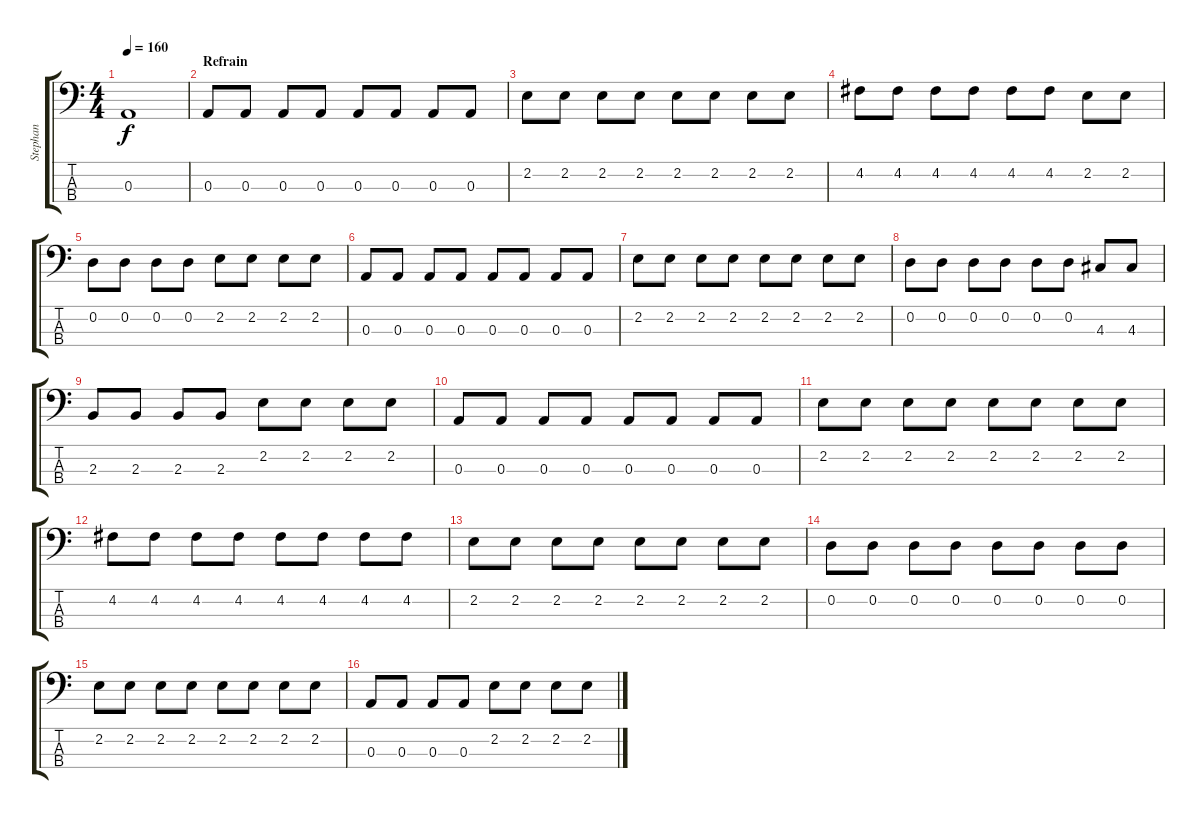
\track ("Stephan" "Stephan") {instrument electricbasspick}
\staff {score tabs}
\tuning (G2 D2 A1 E1) {hide}
\ts (4 4)
\tempo 160
\clef f4
\ks c
0.3.1{dy f} |
\section ("" "Refrain")
0.3.8 0.3.8 0.3.8 0.3.8 0.3.8 0.3.8 0.3.8 0.3.8 |
2.2.8 2.2.8 2.2.8 2.2.8 2.2.8 2.2.8 2.2.8 2.2.8 |
4.2.8 4.2.8 4.2.8 4.2.8 4.2.8 4.2.8 2.2.8 2.2.8 |
0.2.8 0.2.8 0.2.8 0.2.8 2.2.8 2.2.8 2.2.8 2.2.8 |
0.3.8 0.3.8 0.3.8 0.3.8 0.3.8 0.3.8 0.3.8 0.3.8 |
2.2.8 2.2.8 2.2.8 2.2.8 2.2.8 2.2.8 2.2.8 2.2.8 |
0.2.8 0.2.8 0.2.8 0.2.8 0.2.8 0.2.8 4.3.8 4.3.8 |
2.3.8 2.3.8 2.3.8 2.3.8 2.2.8 2.2.8 2.2.8 2.2.8 |
0.3.8 0.3.8 0.3.8 0.3.8 0.3.8 0.3.8 0.3.8 0.3.8 |
2.2.8 2.2.8 2.2.8 2.2.8 2.2.8 2.2.8 2.2.8 2.2.8 |
4.2.8 4.2.8 4.2.8 4.2.8 4.2.8 4.2.8 4.2.8 4.2.8 |
2.2.8 2.2.8 2.2.8 2.2.8 2.2.8 2.2.8 2.2.8 2.2.8 |
0.2.8 0.2.8 0.2.8 0.2.8 0.2.8 0.2.8 0.2.8 0.2.8 |
2.2.8 2.2.8 2.2.8 2.2.8 2.2.8 2.2.8 2.2.8 2.2.8 |
0.3.8 0.3.8 0.3.8 0.3.8 2.2.8 2.2.8 2.2.8 2.2.8
